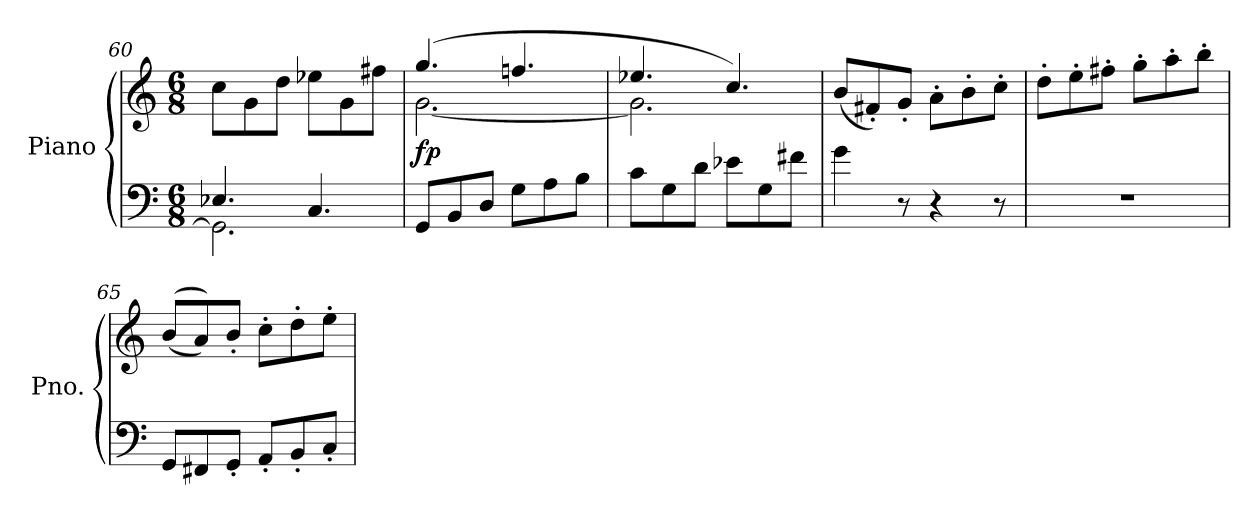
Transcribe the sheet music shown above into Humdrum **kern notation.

**kern	**kern	**dynam
*part1	*part1	*part1
*staff2	*staff1	*staff1/2
*I"Piano	*	*
*I'Pno.	*	*
!!LO:PB:g=z
*clefF4	*clefG2	*
*k[]	*k[]	*
*C:	*C:	*
*M6/8	*M6/8	*
=60	=60	=60
*^	*	*
4.E-X/	2.GG\]	8cc\L	.
.	.	8g\	.
.	.	8dd\J	.
4.C/	.	8ee-X\L	.
.	.	8g\	.
.	.	8ff#X\J	.
*v	*v	*	*
=61	=61	=61
*	*^	*
!	!	!	!LO:DY:b
8GG/L	(4.gg/	[2.g\	fp
8BB/	.	.	.
8D/J	.	.	.
8G\L	4.ffn/	.	.
8A\	.	.	.
8B\J	.	.	.
=62	=62	=62	=62
8c\L	4.ee-X/	2.g\]	.
8G\	.	.	.
8d\J	.	.	.
8e-X\L	4.cc/)	.	.
8G\	.	.	.
8f#X\J	.	.	.
*	*v	*v	*
=63	=63	=63
4g\	(8b/L	.
.	8f#X'/)	.
8r	8g'/J	.
4r	8a'\L	.
.	8b'\	.
8r	8cc'\J	.
=64	=64	=64
2.r	8dd'\L	.
.	8ee'\	.
.	8ff#X'\J	.
.	8gg'\L	.
.	8aa'\	.
.	8bb'\J	.
!!LO:LB:g=z
=65	=65	=65
8GG/L	((8b/L	.
8FF#X/	8a/))	.
8GG'/J	8b'/J	.
8AA'/L	8cc'\L	.
8BB'/	8dd'\	.
8C'/J	8ee'\J	.
=	=	=
*-	*-	*-
